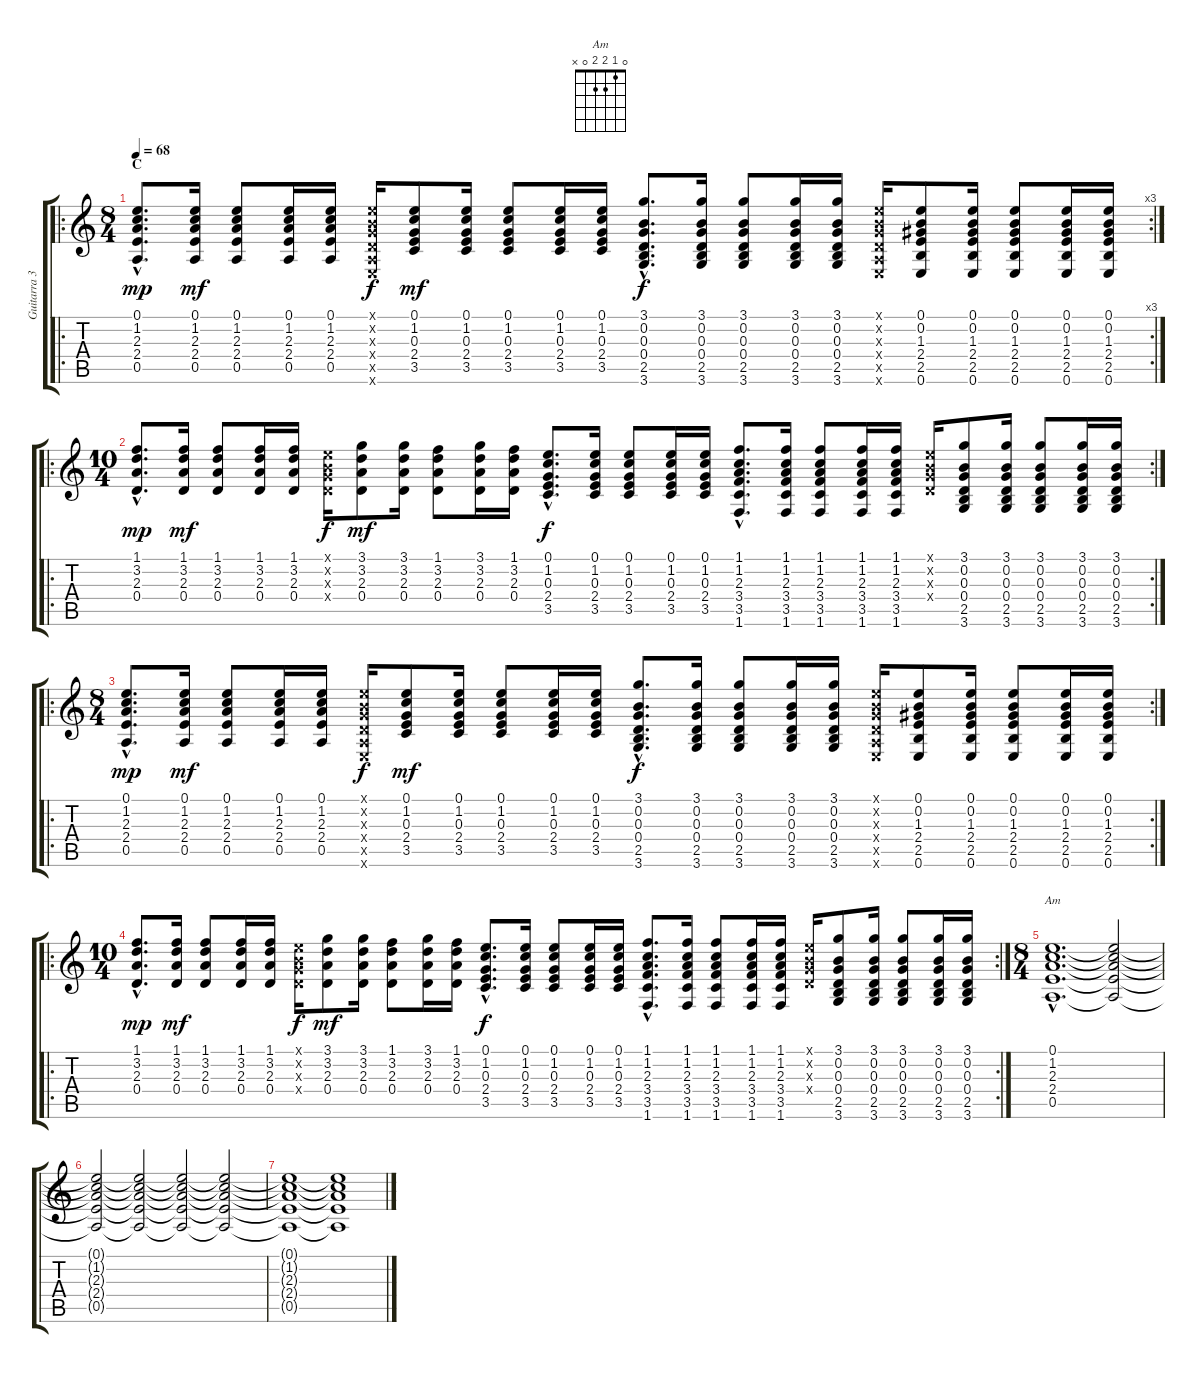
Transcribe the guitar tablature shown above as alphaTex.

\track ("Guitarra 3" "Guitarra 3") {instrument acousticguitarnylon}
\staff {score tabs}
\tuning (E4 B3 G3 D3 A2 E2) {hide}
\chord ("Am" 0 1 2 2 0 x)
\ro
\rc 3
\ts (8 4)
\section ("" "C")
\tempo 68
\clef g2
\ks c
(0.1{hac} 1.2{hac} 2.3{hac} 2.4{hac} 0.5{hac}).8{d dy mp} (0.1 1.2 2.3 2.4 0.5).16{dy mf} (0.1 1.2 2.3 2.4 0.5).8 (0.1 1.2 2.3 2.4 0.5).16 (0.1 1.2 2.3 2.4 0.5).16 (0.1{x} 0.2{x} 0.3{x} 0.4{x} 0.5{x} 0.6{x}).16{dy f} (0.1 1.2 0.3 2.4 3.5).8{dy mf} (0.1 1.2 0.3 2.4 3.5).16 (0.1 1.2 0.3 2.4 3.5).8 (0.1 1.2 0.3 2.4 3.5).16 (0.1 1.2 0.3 2.4 3.5).16 (3.1{hac} 0.2{hac} 0.3{hac} 0.4{hac} 2.5{hac} 3.6{hac}).8{d dy f} (3.1 0.2 0.3 0.4 2.5 3.6).16 (3.1 0.2 0.3 0.4 2.5 3.6).8 (3.1 0.2 0.3 0.4 2.5 3.6).16 (3.1 0.2 0.3 0.4 2.5 3.6).16 (0.1{x} 0.2{x} 0.3{x} 0.4{x} 0.5{x} 0.6{x}).16 (0.1 0.2 1.3 2.4 2.5 0.6).8 (0.1 0.2 1.3 2.4 2.5 0.6).16 (0.1 0.2 1.3 2.4 2.5 0.6).8 (0.1 0.2 1.3 2.4 2.5 0.6).16 (0.1 0.2 1.3 2.4 2.5 0.6).16 |
\ro
\rc 2
\ts (10 4)
(1.1{hac} 3.2{hac} 2.3{hac} 0.4{hac}).8{d dy mp} (1.1 3.2 2.3 0.4).16{dy mf} (1.1 3.2 2.3 0.4).8 (1.1 3.2 2.3 0.4).16 (1.1 3.2 2.3 0.4).16 (0.1{x} 0.2{x} 0.3{x} 0.4{x}).16{dy f} (3.1 3.2 2.3 0.4).8{dy mf} (3.1 3.2 2.3 0.4).16 (1.1 3.2 2.3 0.4).8 (3.1 3.2 2.3 0.4).16 (1.1 3.2 2.3 0.4).16 (0.1{hac} 1.2{hac} 0.3{hac} 2.4{hac} 3.5{hac}).8{d dy f} (0.1 1.2 0.3 2.4 3.5).16 (0.1 1.2 0.3 2.4 3.5).8 (0.1 1.2 0.3 2.4 3.5).16 (0.1 1.2 0.3 2.4 3.5).16 (1.1{hac} 1.2{hac} 2.3{hac} 3.4{hac} 3.5{hac} 1.6{hac}).8{d} (1.1 1.2 2.3 3.4 3.5 1.6).16 (1.1 1.2 2.3 3.4 3.5 1.6).8 (1.1 1.2 2.3 3.4 3.5 1.6).16 (1.1 1.2 2.3 3.4 3.5 1.6).16 (0.1{x} 0.2{x} 0.3{x} 0.4{x}).16 (3.1 0.2 0.3 0.4 2.5 3.6).8 (3.1 0.2 0.3 0.4 2.5 3.6).16 (3.1 0.2 0.3 0.4 2.5 3.6).8 (3.1 0.2 0.3 0.4 2.5 3.6).16 (3.1 0.2 0.3 0.4 2.5 3.6).16 |
\ro
\rc 2
\ts (8 4)
(0.1{hac} 1.2{hac} 2.3{hac} 2.4{hac} 0.5{hac}).8{d dy mp} (0.1 1.2 2.3 2.4 0.5).16{dy mf} (0.1 1.2 2.3 2.4 0.5).8 (0.1 1.2 2.3 2.4 0.5).16 (0.1 1.2 2.3 2.4 0.5).16 (0.1{x} 0.2{x} 0.3{x} 0.4{x} 0.5{x} 0.6{x}).16{dy f} (0.1 1.2 0.3 2.4 3.5).8{dy mf} (0.1 1.2 0.3 2.4 3.5).16 (0.1 1.2 0.3 2.4 3.5).8 (0.1 1.2 0.3 2.4 3.5).16 (0.1 1.2 0.3 2.4 3.5).16 (3.1{hac} 0.2{hac} 0.3{hac} 0.4{hac} 2.5{hac} 3.6{hac}).8{d dy f} (3.1 0.2 0.3 0.4 2.5 3.6).16 (3.1 0.2 0.3 0.4 2.5 3.6).8 (3.1 0.2 0.3 0.4 2.5 3.6).16 (3.1 0.2 0.3 0.4 2.5 3.6).16 (0.1{x} 0.2{x} 0.3{x} 0.4{x} 0.5{x} 0.6{x}).16 (0.1 0.2 1.3 2.4 2.5 0.6).8 (0.1 0.2 1.3 2.4 2.5 0.6).16 (0.1 0.2 1.3 2.4 2.5 0.6).8 (0.1 0.2 1.3 2.4 2.5 0.6).16 (0.1 0.2 1.3 2.4 2.5 0.6).16 |
\ro
\rc 2
\ts (10 4)
(1.1{hac} 3.2{hac} 2.3{hac} 0.4{hac}).8{d dy mp} (1.1 3.2 2.3 0.4).16{dy mf} (1.1 3.2 2.3 0.4).8 (1.1 3.2 2.3 0.4).16 (1.1 3.2 2.3 0.4).16 (0.1{x} 0.2{x} 0.3{x} 0.4{x}).16{dy f} (3.1 3.2 2.3 0.4).8{dy mf} (3.1 3.2 2.3 0.4).16 (1.1 3.2 2.3 0.4).8 (3.1 3.2 2.3 0.4).16 (1.1 3.2 2.3 0.4).16 (0.1{hac} 1.2{hac} 0.3{hac} 2.4{hac} 3.5{hac}).8{d dy f} (0.1 1.2 0.3 2.4 3.5).16 (0.1 1.2 0.3 2.4 3.5).8 (0.1 1.2 0.3 2.4 3.5).16 (0.1 1.2 0.3 2.4 3.5).16 (1.1{hac} 1.2{hac} 2.3{hac} 3.4{hac} 3.5{hac} 1.6{hac}).8{d} (1.1 1.2 2.3 3.4 3.5 1.6).16 (1.1 1.2 2.3 3.4 3.5 1.6).8 (1.1 1.2 2.3 3.4 3.5 1.6).16 (1.1 1.2 2.3 3.4 3.5 1.6).16 (0.1{x} 0.2{x} 0.3{x} 0.4{x}).16 (3.1 0.2 0.3 0.4 2.5 3.6).8 (3.1 0.2 0.3 0.4 2.5 3.6).16 (3.1 0.2 0.3 0.4 2.5 3.6).8 (3.1 0.2 0.3 0.4 2.5 3.6).16 (3.1 0.2 0.3 0.4 2.5 3.6).16 |
\ts (8 4)
(0.1{hac} 1.2{hac} 2.3{hac} 2.4{hac} 0.5{hac}).1{d ch "Am"} (0.1{t} 1.2{t} 2.3{t} 2.4{t} 0.5{t}).2 |
(0.1{t} 1.2{t} 2.3{t} 2.4{t} 0.5{t}).2 (0.1{t} 1.2{t} 2.3{t} 2.4{t} 0.5{t}).2 (0.1{t} 1.2{t} 2.3{t} 2.4{t} 0.5{t}).2 (0.1{t} 1.2{t} 2.3{t} 2.4{t} 0.5{t}).2 |
(0.1{t} 1.2{t} 2.3{t} 2.4{t} 0.5{t}).1 (0.1{t} 1.2{t} 2.3{t} 2.4{t} 0.5{t}).1
